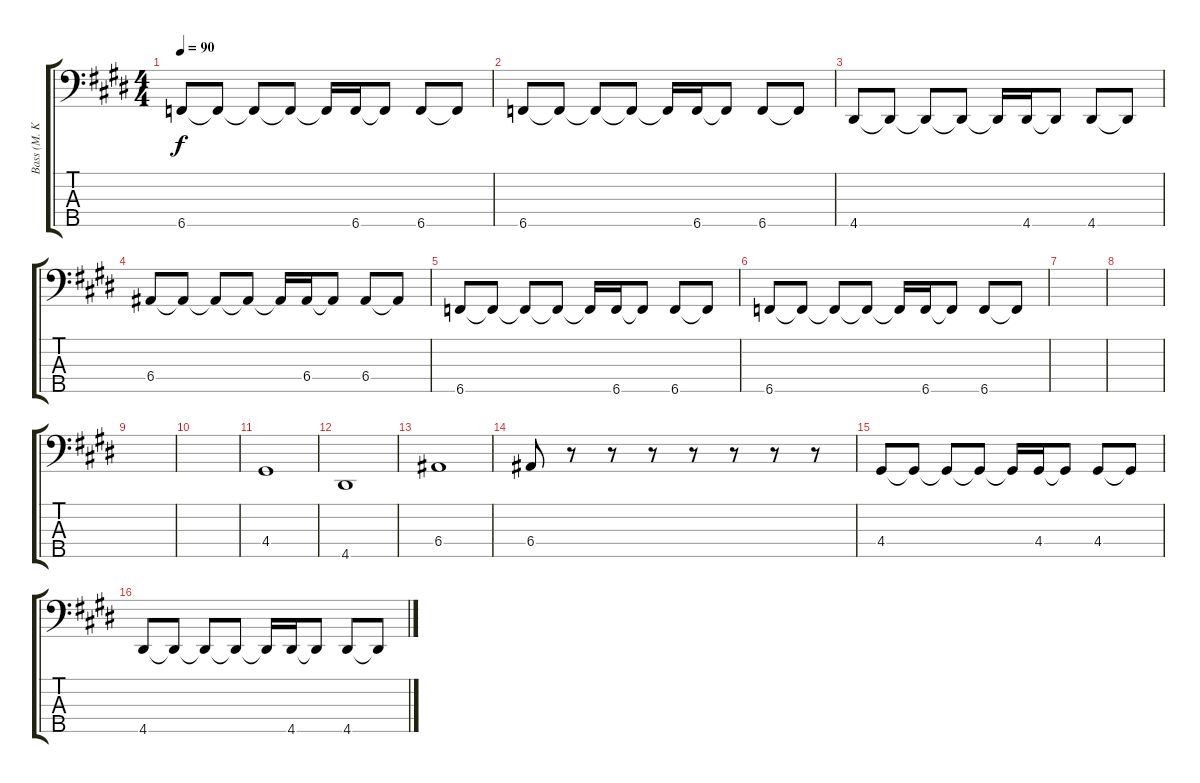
\track ("Bass (M. Kroeger)" "Bass (M. K") {instrument electricbassfinger}
\staff {score tabs}
\tuning (G2 D2 A1 E1 B0) {hide}
\ts (4 4)
\tempo 90
\clef f4
\ks e
6.5.8{dy f} 6.5{t}.8 6.5{t}.8 6.5{t}.8 6.5{t}.16 6.5.16 6.5{t}.8 6.5.8 6.5{t}.8 |
6.5.8 6.5{t}.8 6.5{t}.8 6.5{t}.8 6.5{t}.16 6.5.16 6.5{t}.8 6.5.8 6.5{t}.8 |
4.5.8 4.5{t}.8 4.5{t}.8 4.5{t}.8 4.5{t}.16 4.5.16 4.5{t}.8 4.5.8 4.5{t}.8 |
6.4.8 6.4{t}.8 6.4{t}.8 6.4{t}.8 6.4{t}.16 6.4.16 6.4{t}.8 6.4.8 6.4{t}.8 |
6.5.8 6.5{t}.8 6.5{t}.8 6.5{t}.8 6.5{t}.16 6.5.16 6.5{t}.8 6.5.8 6.5{t}.8 |
6.5.8 6.5{t}.8 6.5{t}.8 6.5{t}.8 6.5{t}.16 6.5.16 6.5{t}.8 6.5.8 6.5{t}.8 |
|
|
|
|
4.4.1 |
4.5.1 |
6.4.1 |
6.4.8 r.8 r.8 r.8 r.8 r.8 r.8 r.8 |
4.4.8 4.4{t}.8 4.4{t}.8 4.4{t}.8 4.4{t}.16 4.4.16 4.4{t}.8 4.4.8 4.4{t}.8 |
4.5.8 4.5{t}.8 4.5{t}.8 4.5{t}.8 4.5{t}.16 4.5.16 4.5{t}.8 4.5.8 4.5{t}.8
